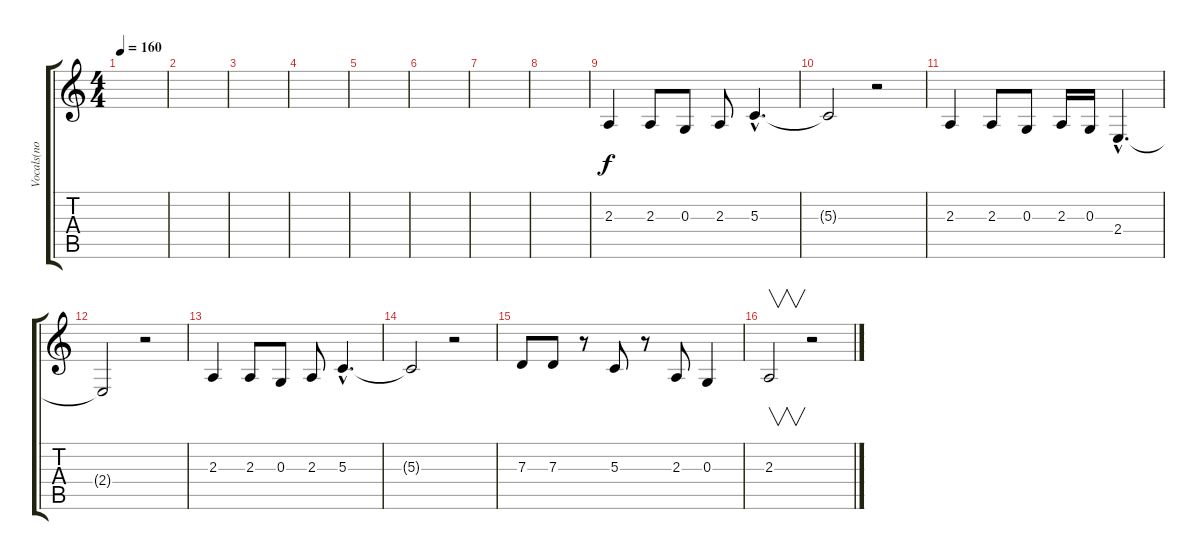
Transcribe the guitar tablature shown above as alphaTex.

\track ("Vocals(no lyrics though)" "Vocals(no ") {instrument lead2sawtooth}
\staff {score tabs}
\tuning (E4 B3 G3 D3 A2 E2) {hide}
\ts (4 4)
\tempo 160
\clef g2
\ks c
|
|
|
|
|
|
|
|
2.3.4 2.3.8 0.3.8 2.3.8 5.3{hac}.4{d} |
5.3{t}.2 r.2 |
2.3.4 2.3.8 0.3.8 2.3.16 0.3.16 2.4{hac}.4{d} |
2.4{t}.2 r.2 |
2.3.4 2.3.8 0.3.8 2.3.8 5.3{hac}.4{d} |
5.3{t}.2 r.2 |
7.3.8 7.3.8 r.8 5.3.8 r.8 2.3.8 0.3.4 |
2.3.2{v} r.2
